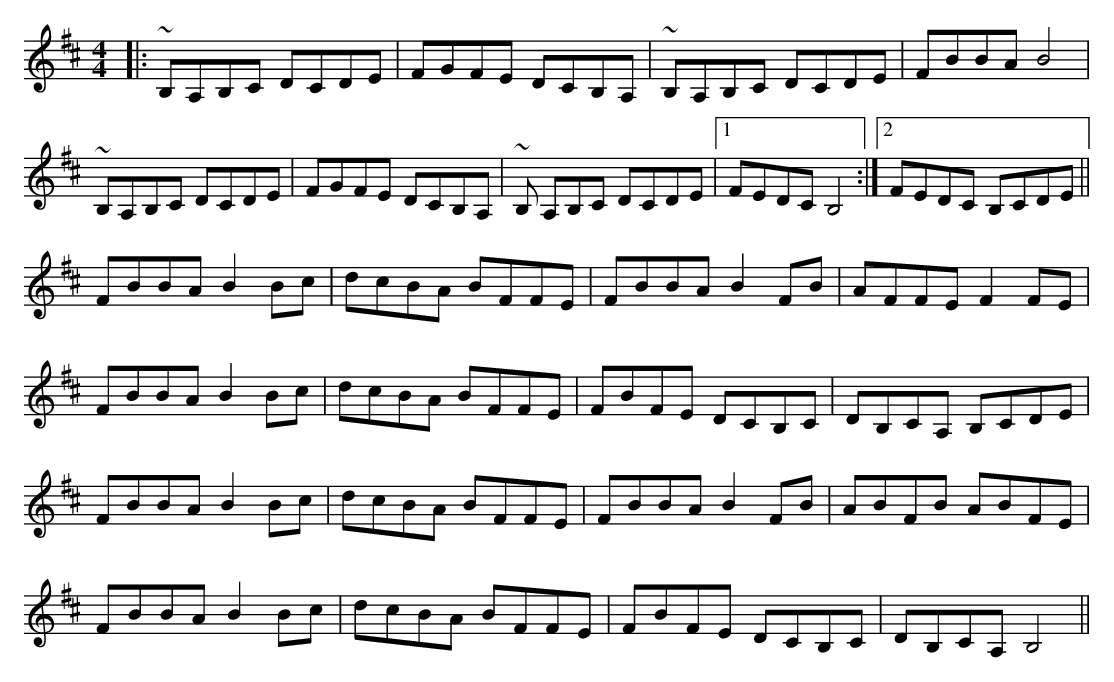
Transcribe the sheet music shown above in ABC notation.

X:1
M:4/4
K:D
|:~B,A,B,C DCDE|FGFE DCB,A,|~B,A,B,C DCDE|FBBA B4|
~B,A,B,C DCDE|FGFE DCB,A,|~B, A,B,C DCDE|1 FEDC B,4:|2 FEDC B,CDE||
FBBA B2Bc|dcBA BFFE|FBBA B2 FB|AFFE F2 FE|
FBBA B2Bc|dcBA BFFE|FBFE DCB,C|DB,CA, B,CDE|
FBBA B2Bc|dcBA BFFE|FBBA B2FB|ABFB ABFE|
FBBA B2Bc|dcBA BFFE|FBFE DCB,C|DB,CA, B,4||
